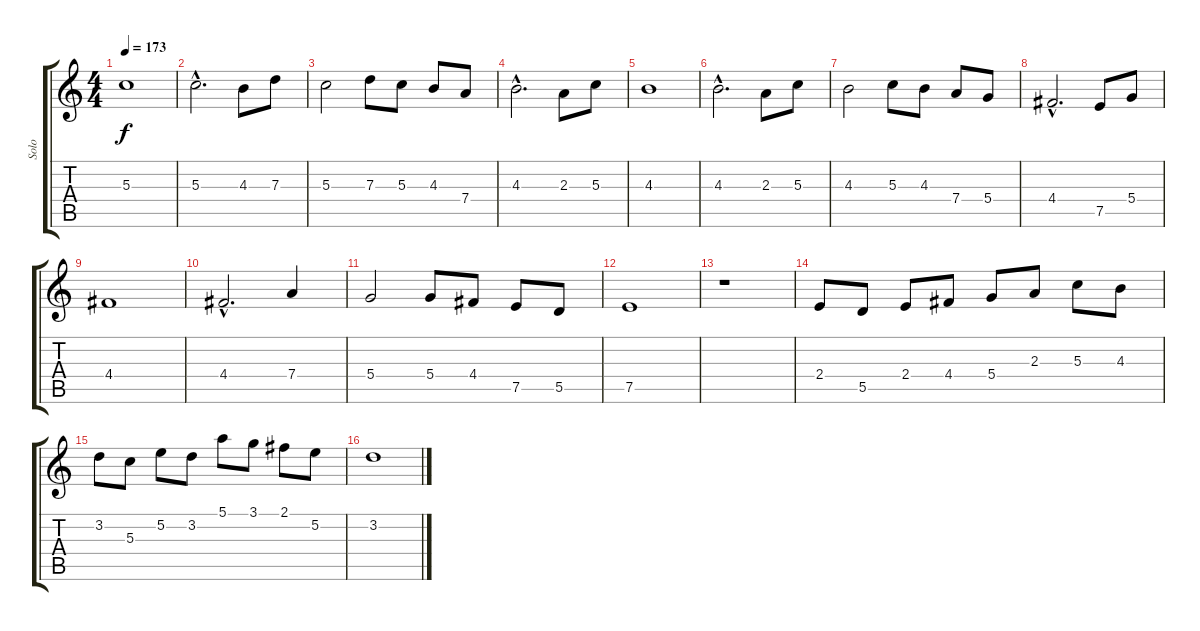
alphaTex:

\track ("Solo" "Solo") {instrument acousticguitarsteel}
\staff {score tabs}
\tuning (E4 B3 G3 D3 A2 E2) {hide}
\ts (4 4)
\tempo 173
\clef g2
\ks c
5.3.1{dy f} |
5.3{hac}.2{d} 4.3.8 7.3.8 |
5.3.2 7.3.8 5.3.8 4.3.8 7.4.8 |
4.3{hac}.2{d} 2.3.8 5.3.8 |
4.3.1 |
4.3{hac}.2{d} 2.3.8 5.3.8 |
4.3.2 5.3.8 4.3.8 7.4.8 5.4.8 |
4.4{hac}.2{d} 7.5.8 5.4.8 |
4.4.1 |
4.4{hac}.2{d} 7.4.4 |
5.4.2 5.4.8 4.4.8 7.5.8 5.5.8 |
7.5.1 |
r.1 |
2.4.8 5.5.8 2.4.8 4.4.8 5.4.8 2.3.8 5.3.8 4.3.8 |
3.2.8 5.3.8 5.2.8 3.2.8 5.1.8 3.1.8 2.1.8 5.2.8 |
3.2.1
